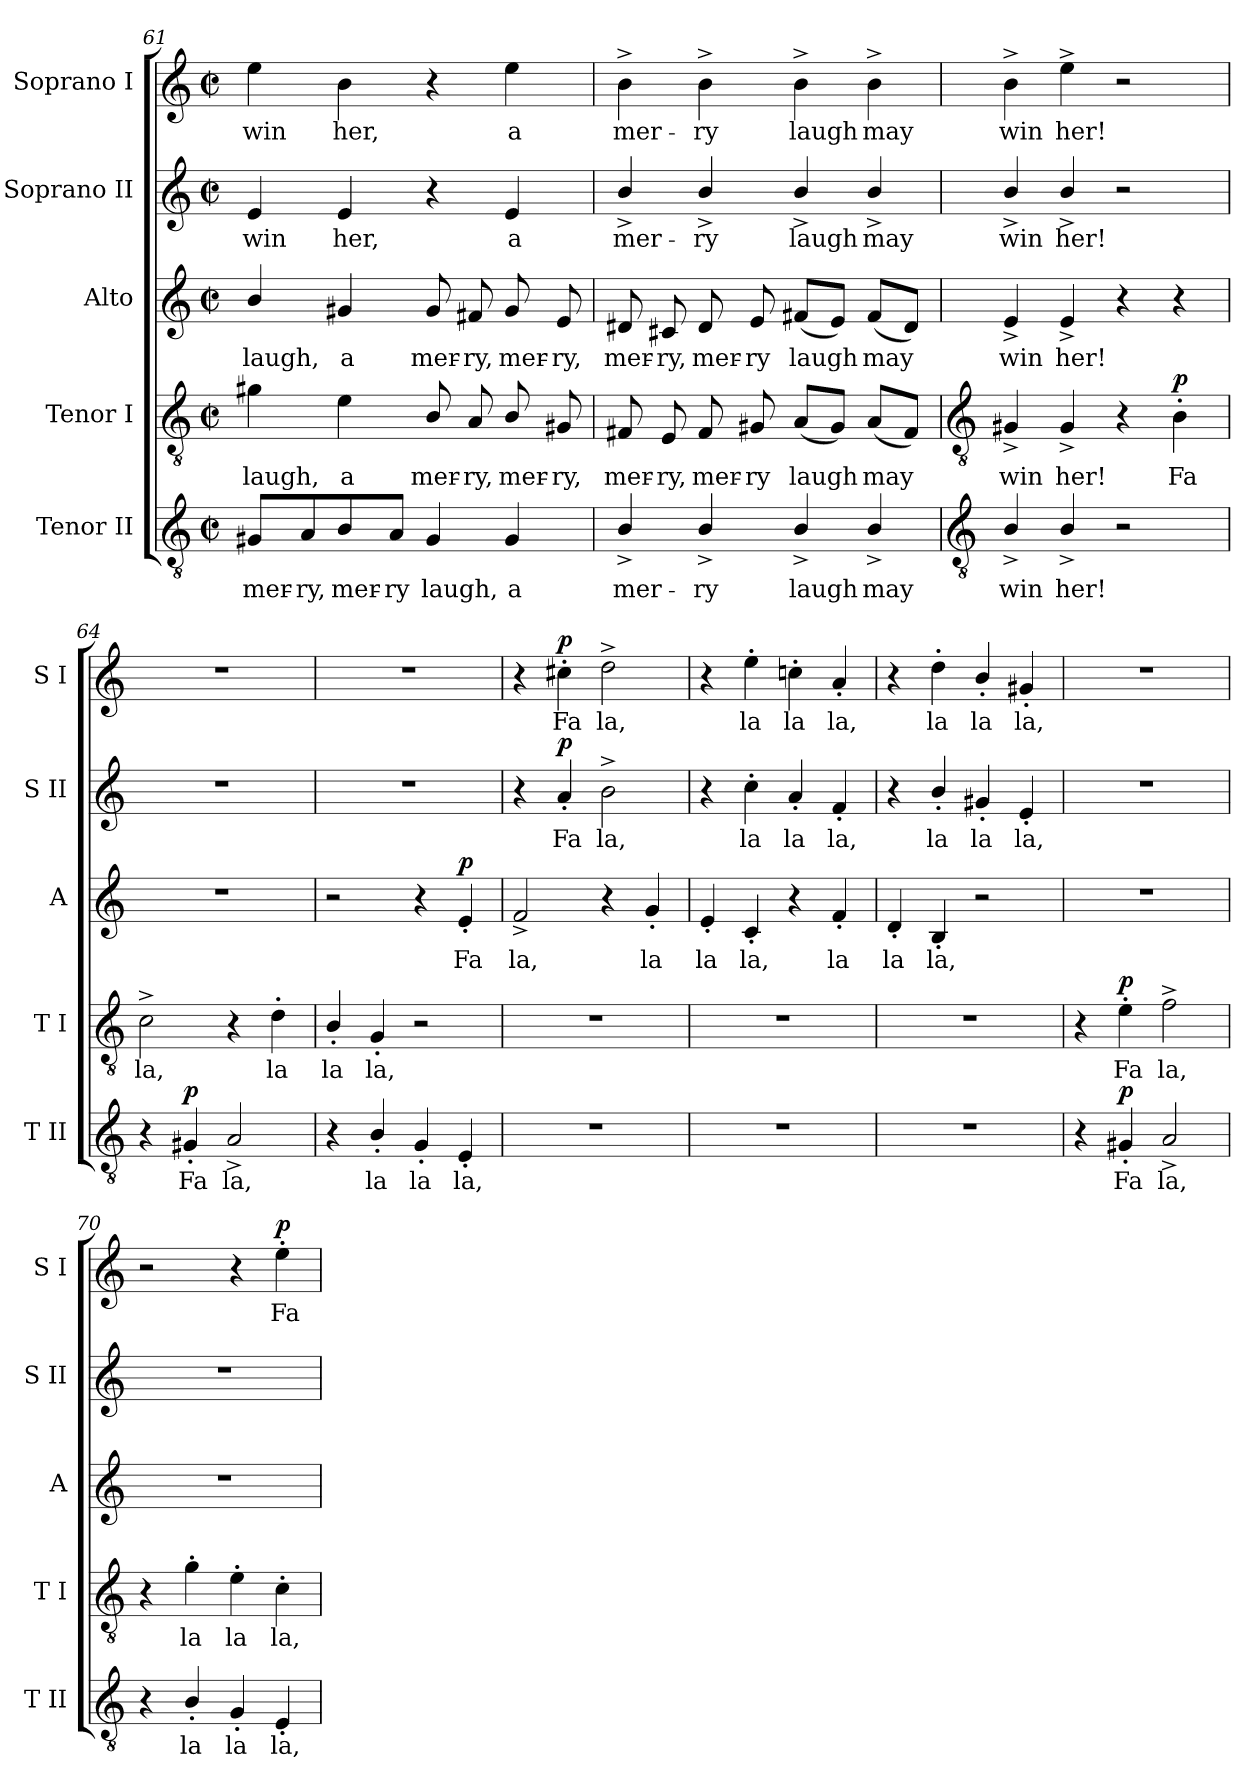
**kern	**text	**dynam	**kern	**text	**dynam	**kern	**text	**dynam	**kern	**text	**dynam	**kern	**text	**dynam
*part5	*part5	*part5	*part4	*part4	*part4	*part3	*part3	*part3	*part2	*part2	*part2	*part1	*part1	*part1
*staff5	*staff5	*staff5	*staff4	*staff4	*staff4	*staff3	*staff3	*staff3	*staff2	*staff2	*staff2	*staff1	*staff1	*staff1
*I"Tenor II	*	*	*I"Tenor I	*	*	*I"Alto	*	*	*I"Soprano II	*	*	*I"Soprano I	*	*
*I'T II	*	*	*I'T I	*	*	*I'A	*	*	*I'S II	*	*	*I'S I	*	*
*clefGv2	*	*	*clefGv2	*	*	*clefG2	*	*	*clefG2	*	*	*clefG2	*	*
*k[]	*	*	*k[]	*	*	*k[]	*	*	*k[]	*	*	*k[]	*	*
*C:	*	*	*C:	*	*	*C:	*	*	*C:	*	*	*C:	*	*
*M2/2	*	*	*M2/2	*	*	*M2/2	*	*	*M2/2	*	*	*M2/2	*	*
*met(c|)	*	*	*met(c|)	*	*	*met(c|)	*	*	*met(c|)	*	*	*met(c|)	*	*
=61	=61	=61	=61	=61	=61	=61	=61	=61	=61	=61	=61	=61	=61	=61
!	!LO:LY:b	!	!	!LO:LY:b	!	!	!LO:LY:b	!	!	!LO:LY:b	!	!	!LO:LY:b	!
8G#X/L	mer-	.	4g#X\	laugh,	.	4b/	laugh,	.	4e	win	.	4ee	win	.
!	!LO:LY:b	!	!	!	!	!	!	!	!	!	!	!	!	!
8A/	-ry,	.	.	.	.	.	.	.	.	.	.	.	.	.
!	!LO:LY:b	!	!	!LO:LY:b	!	!	!LO:LY:b	!	!	!LO:LY:b	!	!	!LO:LY:b	!
8B/	mer-	.	4e	a	.	4g#X	a	.	4e	her,	.	4b	her,	.
!	!LO:LY:b	!	!	!	!	!	!	!	!	!	!	!	!	!
8A/J	-ry	.	.	.	.	.	.	.	.	.	.	.	.	.
!	!LO:LY:b	!	!	!LO:LY:b	!	!	!LO:LY:b	!	!	!	!	!	!	!
4G#	laugh,	.	8B/	mer-	.	8g#	mer-	.	4r	.	.	4r	.	.
!	!	!	!	!LO:LY:b	!	!	!LO:LY:b	!	!	!	!	!	!	!
.	.	.	8A	-ry,	.	8f#X	-ry,	.	.	.	.	.	.	.
!	!LO:LY:b	!	!	!LO:LY:b	!	!	!LO:LY:b	!	!	!LO:LY:b	!	!	!LO:LY:b	!
4G#	a	.	8B/	mer-	.	8g#	mer-	.	4e	a	.	4ee	a	.
!	!	!	!	!LO:LY:b	!	!	!LO:LY:b	!	!	!	!	!	!	!
.	.	.	8G#X	-ry,	.	8e	-ry,	.	.	.	.	.	.	.
=62	=62	=62	=62	=62	=62	=62	=62	=62	=62	=62	=62	=62	=62	=62
!	!LO:LY:b	!	!	!LO:LY:b	!	!	!LO:LY:b	!	!	!LO:LY:b	!	!	!LO:LY:b	!
4B^/	mer-	.	8F#X	mer-	.	8d#X	mer-	.	4b^/	mer-	.	4b^	mer-	.
!	!	!	!	!LO:LY:b	!	!	!LO:LY:b	!	!	!	!	!	!	!
.	.	.	8E	-ry,	.	8c#X	-ry,	.	.	.	.	.	.	.
!	!LO:LY:b	!	!	!LO:LY:b	!	!	!LO:LY:b	!	!	!LO:LY:b	!	!	!LO:LY:b	!
4B^/	-ry	.	8F#	mer-	.	8d#	mer-	.	4b^/	-ry	.	4b^	-ry	.
!	!	!	!	!LO:LY:b	!	!	!LO:LY:b	!	!	!	!	!	!	!
.	.	.	8G#X	-ry	.	8e	-ry	.	.	.	.	.	.	.
!	!LO:LY:b	!	!	!LO:LY:b	!	!	!LO:LY:b	!	!	!LO:LY:b	!	!	!LO:LY:b	!
4B^/	laugh	.	(<8AL	laugh	.	(<8f#XL	laugh	.	4b^/	laugh	.	4b^	laugh	.
.	.	.	8G#J)	.	.	8eJ)	.	.	.	.	.	.	.	.
!	!LO:LY:b	!	!	!LO:LY:b	!	!	!LO:LY:b	!	!	!LO:LY:b	!	!	!LO:LY:b	!
4B^/	may	.	(<8AL	may	.	(<8f#L	may	.	4b^/	may	.	4b^	may	.
.	.	.	8F#J)	.	.	8d#J)	.	.	.	.	.	.	.	.
!!LO:LB:g=z
=63	=63	=63	=63	=63	=63	=63	=63	=63	=63	=63	=63	=63	=63	=63
*clefGv2	*	*	*clefGv2	*	*	*	*	*	*	*	*	*	*	*
!	!LO:LY:b	!	!	!LO:LY:b	!	!	!LO:LY:b	!	!	!LO:LY:b	!	!	!LO:LY:b	!
4B^/	win	.	4G#X^	win	.	4e^	win	.	4b^/	win	.	4b^	win	.
!	!LO:LY:b	!	!	!LO:LY:b	!	!	!LO:LY:b	!	!	!LO:LY:b	!	!	!LO:LY:b	!
4B^/	her!	.	4G#^	her!	.	4e^	her!	.	4b^/	her!	.	4ee^	her!	.
2r	.	.	4r	.	.	4r	.	.	2r	.	.	2r	.	.
!	!	!	!	!LO:LY:b	!LO:DY:b	!	!	!	!	!	!	!	!	!
.	.	.	4B'	Fa	p	4r	.	.	.	.	.	.	.	.
=64	=64	=64	=64	=64	=64	=64	=64	=64	=64	=64	=64	=64	=64	=64
!	!	!	!	!LO:LY:b	!	!	!	!	!	!	!	!	!	!
4r	.	.	2c^	la,	.	1r	.	.	1r	.	.	1r	.	.
!	!LO:LY:b	!LO:DY:b	!	!	!	!	!	!	!	!	!	!	!	!
4G#X'	Fa	p	.	.	.	.	.	.	.	.	.	.	.	.
!	!LO:LY:b	!	!	!	!	!	!	!	!	!	!	!	!	!
2A^	la,	.	4r	.	.	.	.	.	.	.	.	.	.	.
!	!	!	!	!LO:LY:b	!	!	!	!	!	!	!	!	!	!
.	.	.	4d'	la	.	.	.	.	.	.	.	.	.	.
=65	=65	=65	=65	=65	=65	=65	=65	=65	=65	=65	=65	=65	=65	=65
!	!	!	!	!LO:LY:b	!	!	!	!	!	!	!	!	!	!
4r	.	.	4B'/	la	.	2r	.	.	1r	.	.	1r	.	.
!	!LO:LY:b	!	!	!LO:LY:b	!	!	!	!	!	!	!	!	!	!
4B'/	la	.	4G'	la,	.	.	.	.	.	.	.	.	.	.
!	!LO:LY:b	!	!	!	!	!	!	!	!	!	!	!	!	!
4G'/	la	.	2r	.	.	4r	.	.	.	.	.	.	.	.
!	!LO:LY:b	!	!	!	!	!	!LO:LY:b	!LO:DY:b	!	!	!	!	!	!
4E'	la,	.	.	.	.	4e'	Fa	p	.	.	.	.	.	.
=66	=66	=66	=66	=66	=66	=66	=66	=66	=66	=66	=66	=66	=66	=66
!	!	!	!	!	!	!	!LO:LY:b	!	!	!	!	!	!	!
1r	.	.	1r	.	.	2f^	la,	.	4r	.	.	4r	.	.
!	!	!	!	!	!	!	!	!	!	!LO:LY:b	!LO:DY:b	!	!LO:LY:b	!LO:DY:b
.	.	.	.	.	.	.	.	.	4a'	Fa	p	4cc#X'	Fa	p
!	!	!	!	!	!	!	!	!	!	!LO:LY:b	!	!	!LO:LY:b	!
.	.	.	.	.	.	4r	.	.	2b^	la,	.	2dd^	la,	.
!	!	!	!	!	!	!	!LO:LY:b	!	!	!	!	!	!	!
.	.	.	.	.	.	4g'	la	.	.	.	.	.	.	.
=67	=67	=67	=67	=67	=67	=67	=67	=67	=67	=67	=67	=67	=67	=67
!	!	!	!	!	!	!	!LO:LY:b	!	!	!	!	!	!	!
1r	.	.	1r	.	.	4e'	la	.	4r	.	.	4r	.	.
!	!	!	!	!	!	!	!LO:LY:b	!	!	!LO:LY:b	!	!	!LO:LY:b	!
.	.	.	.	.	.	4c'	la,	.	4cc'	la	.	4ee'	la	.
!	!	!	!	!	!	!	!	!	!	!LO:LY:b	!	!	!LO:LY:b	!
.	.	.	.	.	.	4r	.	.	4a'	la	.	4ccn'	la	.
!	!	!	!	!	!	!	!LO:LY:b	!	!	!LO:LY:b	!	!	!LO:LY:b	!
.	.	.	.	.	.	4f'	la	.	4f'	la,	.	4a'	la,	.
=68	=68	=68	=68	=68	=68	=68	=68	=68	=68	=68	=68	=68	=68	=68
!	!	!	!	!	!	!	!LO:LY:b	!	!	!	!	!	!	!
1r	.	.	1r	.	.	4d'/	la	.	4r	.	.	4r	.	.
!	!	!	!	!	!	!	!LO:LY:b	!	!	!LO:LY:b	!	!	!LO:LY:b	!
.	.	.	.	.	.	4B'	la,	.	4b'/	la	.	4dd'	la	.
!	!	!	!	!	!	!	!	!	!	!LO:LY:b	!	!	!LO:LY:b	!
.	.	.	.	.	.	2r	.	.	4g#X'/	la	.	4b'/	la	.
!	!	!	!	!	!	!	!	!	!	!LO:LY:b	!	!	!LO:LY:b	!
.	.	.	.	.	.	.	.	.	4e'	la,	.	4g#X'	la,	.
=69	=69	=69	=69	=69	=69	=69	=69	=69	=69	=69	=69	=69	=69	=69
4r	.	.	4r	.	.	1r	.	.	1r	.	.	1r	.	.
!	!LO:LY:b	!LO:DY:b	!	!LO:LY:b	!LO:DY:b	!	!	!	!	!	!	!	!	!
4G#X'	Fa	p	4e'	Fa	p	.	.	.	.	.	.	.	.	.
!	!LO:LY:b	!	!	!LO:LY:b	!	!	!	!	!	!	!	!	!	!
2A^	la,	.	2f^	la,	.	.	.	.	.	.	.	.	.	.
=70	=70	=70	=70	=70	=70	=70	=70	=70	=70	=70	=70	=70	=70	=70
4r	.	.	4r	.	.	1r	.	.	1r	.	.	2r	.	.
!	!LO:LY:b	!	!	!LO:LY:b	!	!	!	!	!	!	!	!	!	!
4B'/	la	.	4g'	la	.	.	.	.	.	.	.	.	.	.
!	!LO:LY:b	!	!	!LO:LY:b	!	!	!	!	!	!	!	!	!	!
4G'	la	.	4e'	la	.	.	.	.	.	.	.	4r	.	.
!	!LO:LY:b	!	!	!LO:LY:b	!	!	!	!	!	!	!	!	!LO:LY:b	!LO:DY:b
4E'	la,	.	4c'	la,	.	.	.	.	.	.	.	4ee'	Fa	p
=	=	=	=	=	=	=	=	=	=	=	=	=	=	=
*-	*-	*-	*-	*-	*-	*-	*-	*-	*-	*-	*-	*-	*-	*-
